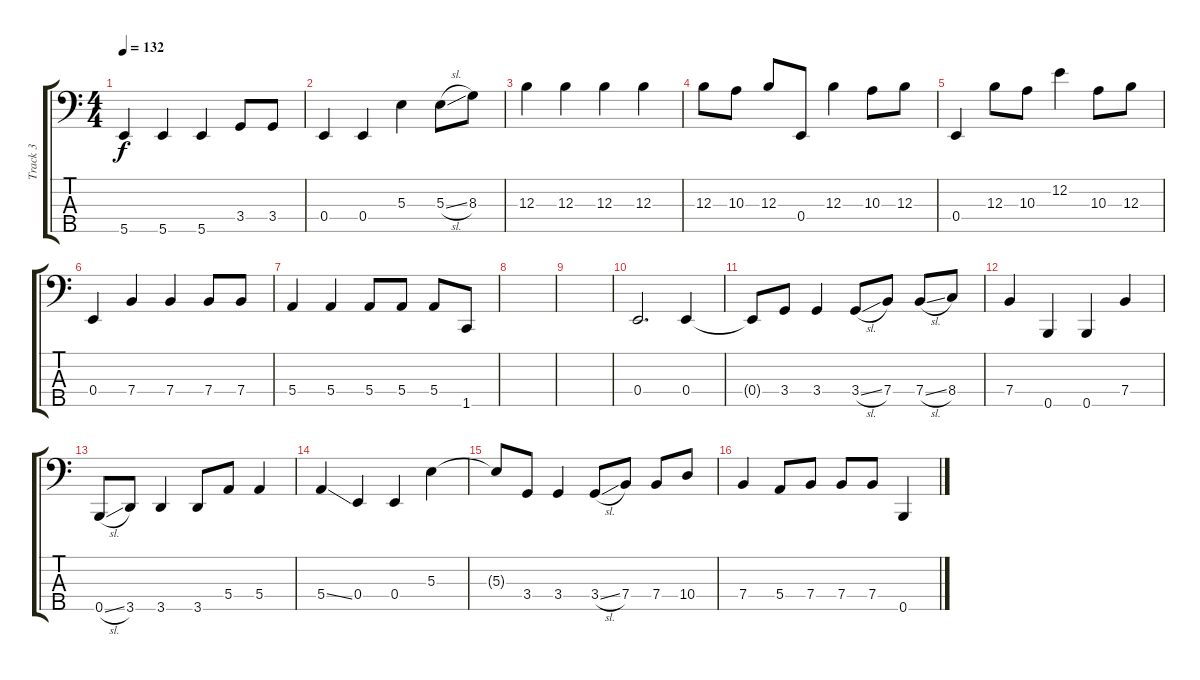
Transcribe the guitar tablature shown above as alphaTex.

\track ("Track 3" "Track 3") {instrument electricbassfinger}
\staff {score tabs}
\tuning (A2 E2 B1 E1 B0) {hide}
\ts (4 4)
\tempo 132
\clef f4
\ks c
5.5.4{dy f} 5.5.4 5.5.4 3.4.8 3.4.8 |
0.4.4 0.4.4 5.3.4 5.3{sl}.8 8.3.8 |
12.3.4 12.3.4 12.3.4 12.3.4 |
12.3.8 10.3.8 12.3.8 0.4.8 12.3.4 10.3.8 12.3.8 |
0.4.4 12.3.8 10.3.8 12.2.4 10.3.8 12.3.8 |
0.4.4 7.4.4 7.4.4 7.4.8 7.4.8 |
5.4.4 5.4.4 5.4.8 5.4.8 5.4.8 1.5.8 |
|
|
0.4.2{d} 0.4.4 |
0.4{t}.8 3.4.8 3.4.4 3.4{sl}.8 7.4.8 7.4{sl}.8 8.4.8 |
7.4.4 0.5.4 0.5.4 7.4.4 |
0.5{sl}.8 3.5.8 3.5.4 3.5.8 5.4.8 5.4.4 |
5.4{ss}.4 0.4.4 0.4.4 5.3.4 |
5.3{t}.8 3.4.8 3.4.4 3.4{sl}.8 7.4.8 7.4.8 10.4.8 |
7.4.4 5.4.8 7.4.8 7.4.8 7.4.8 0.5.4
